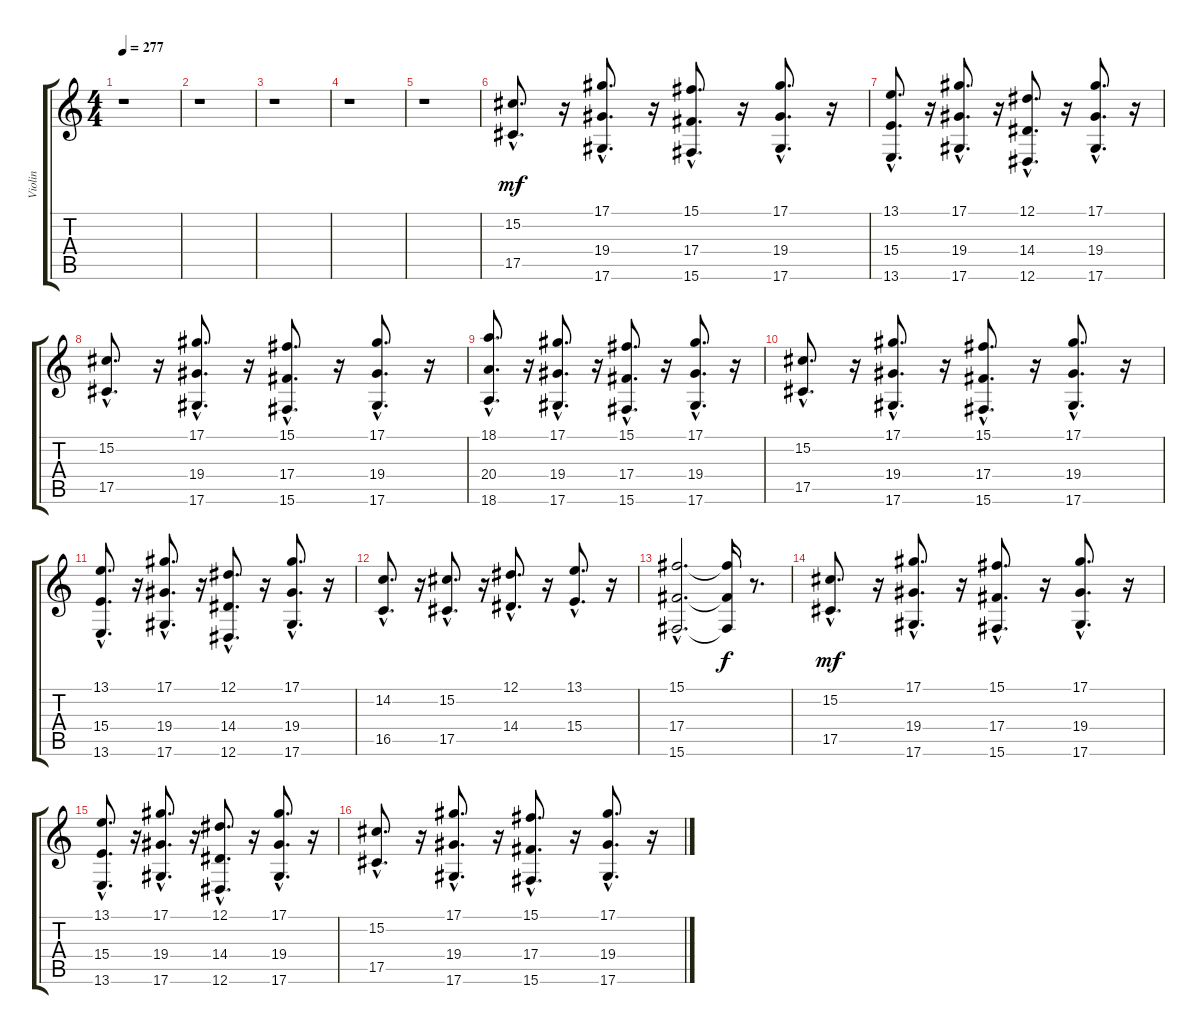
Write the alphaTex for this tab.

\track ("Violin" "Violin") {instrument violin}
\staff {score tabs}
\tuning (Eb4 Bb3 Gb3 Db3 Ab2 Eb2) {hide}
\ts (4 4)
\tempo 277
\clef g2
\ks c
r.1{dy mf} |
r.1 |
r.1 |
r.1 |
r.1 |
(15.2{hac} 17.5{hac}).8{d} r.16 (17.1{hac} 19.4{hac} 17.6{hac}).8{d} r.16 (15.1{hac} 17.4{hac} 15.6{hac}).8{d} r.16 (17.1{hac} 19.4{hac} 17.6{hac}).8{d} r.16 |
(13.1{hac} 15.4{hac} 13.6{hac}).8{d} r.16 (17.1{hac} 19.4{hac} 17.6{hac}).8{d} r.16 (12.1{hac} 14.4{hac} 12.6{hac}).8{d} r.16 (17.1{hac} 19.4{hac} 17.6{hac}).8{d} r.16 |
(15.2{hac} 17.5{hac}).8{d} r.16 (17.1{hac} 19.4{hac} 17.6{hac}).8{d} r.16 (15.1{hac} 17.4{hac} 15.6{hac}).8{d} r.16 (17.1{hac} 19.4{hac} 17.6{hac}).8{d} r.16 |
(18.1{hac} 20.4{hac} 18.6{hac}).8{d} r.16 (17.1{hac} 19.4{hac} 17.6{hac}).8{d} r.16 (15.1{hac} 17.4{hac} 15.6{hac}).8{d} r.16 (17.1{hac} 19.4{hac} 17.6{hac}).8{d} r.16 |
(15.2{hac} 17.5{hac}).8{d} r.16 (17.1{hac} 19.4{hac} 17.6{hac}).8{d} r.16 (15.1{hac} 17.4{hac} 15.6{hac}).8{d} r.16 (17.1{hac} 19.4{hac} 17.6{hac}).8{d} r.16 |
(13.1{hac} 15.4{hac} 13.6{hac}).8{d} r.16 (17.1{hac} 19.4{hac} 17.6{hac}).8{d} r.16 (12.1{hac} 14.4{hac} 12.6{hac}).8{d} r.16 (17.1{hac} 19.4{hac} 17.6{hac}).8{d} r.16 |
(14.2{hac} 16.5{hac}).8{d} r.16 (15.2{hac} 17.5{hac}).8{d} r.16 (12.1{hac} 14.4{hac}).8{d} r.16 (13.1{hac} 15.4{hac}).8{d} r.16 |
(15.1{hac} 17.4{hac} 15.6{hac}).2{d} (15.1{t} 17.4{t} 15.6{t}).16{dy f} r.8{d} |
(15.2{hac} 17.5{hac}).8{d dy mf} r.16 (17.1{hac} 19.4{hac} 17.6{hac}).8{d} r.16 (15.1{hac} 17.4{hac} 15.6{hac}).8{d} r.16 (17.1{hac} 19.4{hac} 17.6{hac}).8{d} r.16 |
(13.1{hac} 15.4{hac} 13.6{hac}).8{d} r.16 (17.1{hac} 19.4{hac} 17.6{hac}).8{d} r.16 (12.1{hac} 14.4{hac} 12.6{hac}).8{d} r.16 (17.1{hac} 19.4{hac} 17.6{hac}).8{d} r.16 |
(15.2{hac} 17.5{hac}).8{d} r.16 (17.1{hac} 19.4{hac} 17.6{hac}).8{d} r.16 (15.1{hac} 17.4{hac} 15.6{hac}).8{d} r.16 (17.1{hac} 19.4{hac} 17.6{hac}).8{d} r.16
